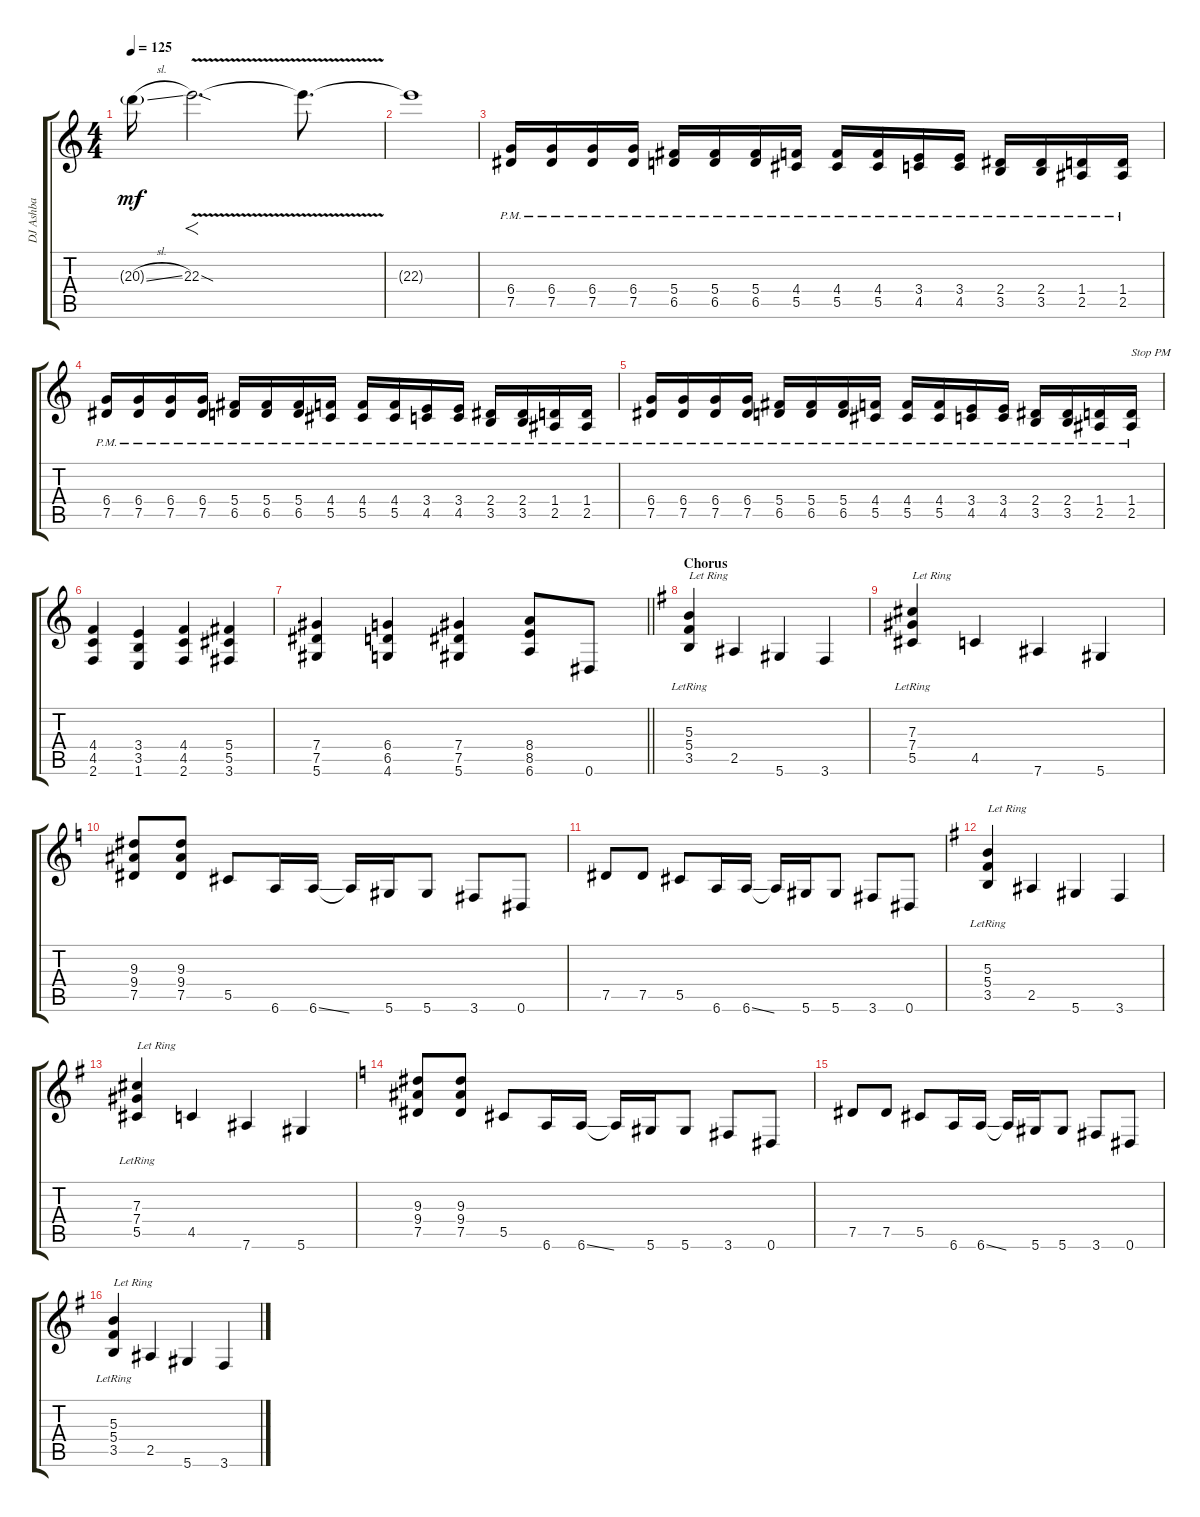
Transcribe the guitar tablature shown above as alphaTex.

\track ("DJ Ashba" "DJ Ashba") {instrument overdrivenguitar}
\staff {score tabs}
\tuning (Eb4 Bb3 Gb3 Db3 Ab2 Eb2) {hide}
\ts (4 4)
\tempo 125
\clef g2
\ks c
20.3{sl g}.16{dy mf} 22.3{v sod}.2{f d} 22.3{t}.8{d} |
22.3{t}.1 |
(6.4{pm} 7.5{pm}).16 (6.4{pm} 7.5{pm}).16 (6.4{pm} 7.5{pm}).16 (6.4{pm} 7.5{pm}).16 (5.4{pm} 6.5{pm}).16 (5.4{pm} 6.5{pm}).16 (5.4{pm} 6.5{pm}).16 (4.4{pm} 5.5{pm}).16 (4.4{pm} 5.5{pm}).16 (4.4{pm} 5.5{pm}).16 (3.4{pm} 4.5{pm}).16 (3.4{pm} 4.5{pm}).16 (2.4{pm} 3.5{pm}).16 (2.4{pm} 3.5{pm}).16 (1.4{pm} 2.5{pm}).16 (1.4{pm} 2.5{pm}).16 |
(6.4{pm} 7.5{pm}).16 (6.4{pm} 7.5{pm}).16 (6.4{pm} 7.5{pm}).16 (6.4{pm} 7.5{pm}).16 (5.4{pm} 6.5{pm}).16 (5.4{pm} 6.5{pm}).16 (5.4{pm} 6.5{pm}).16 (4.4{pm} 5.5{pm}).16 (4.4{pm} 5.5{pm}).16 (4.4{pm} 5.5{pm}).16 (3.4{pm} 4.5{pm}).16 (3.4{pm} 4.5{pm}).16 (2.4{pm} 3.5{pm}).16 (2.4{pm} 3.5{pm}).16 (1.4{pm} 2.5{pm}).16 (1.4{pm} 2.5{pm}).16 |
(6.4{pm} 7.5{pm}).16 (6.4{pm} 7.5{pm}).16 (6.4{pm} 7.5{pm}).16 (6.4{pm} 7.5{pm}).16 (5.4{pm} 6.5{pm}).16 (5.4{pm} 6.5{pm}).16 (5.4{pm} 6.5{pm}).16 (4.4{pm} 5.5{pm}).16 (4.4{pm} 5.5{pm}).16 (4.4{pm} 5.5{pm}).16 (3.4{pm} 4.5{pm}).16 (3.4{pm} 4.5{pm}).16 (2.4{pm} 3.5{pm}).16 (2.4{pm} 3.5{pm}).16 (1.4{pm} 2.5{pm}).16 (1.4{pm} 2.5{pm}).16{txt "Stop PM"} |
(4.4 4.5 2.6).4 (3.4 3.5 1.6).4 (4.4 4.5 2.6).4 (5.4 5.5 3.6).4 |
\barLineRight lightlight
(7.4 7.5 5.6).4 (6.4 6.5 4.6).4 (7.4 7.5 5.6).4 (8.4 8.5 6.6).8 0.6.8 |
\section ("" "Chorus")
\ks g
(5.3{lr} 5.4{lr} 3.5{lr}).4{txt "Let Ring"} 2.5.4 5.6.4 3.6.4 |
(7.3{lr} 7.4{lr} 5.5{lr}).4{txt "Let Ring"} 4.5.4 7.6.4 5.6.4 |
\ks c
(9.3 9.4 7.5).8 (9.3 9.4 7.5).8 5.5.8 6.6.16 6.6{ss}.16 6.6{t}.16 5.6.16 5.6.8 3.6.8 0.6.8 |
7.5.8 7.5.8 5.5.8 6.6.16 6.6{ss}.16 6.6{t}.16 5.6.16 5.6.8 3.6.8 0.6.8 |
\ks g
(5.3{lr} 5.4{lr} 3.5{lr}).4{txt "Let Ring"} 2.5.4 5.6.4 3.6.4 |
(7.3{lr} 7.4{lr} 5.5{lr}).4{txt "Let Ring"} 4.5.4 7.6.4 5.6.4 |
\ks c
(9.3 9.4 7.5).8 (9.3 9.4 7.5).8 5.5.8 6.6.16 6.6{ss}.16 6.6{t}.16 5.6.16 5.6.8 3.6.8 0.6.8 |
7.5.8 7.5.8 5.5.8 6.6.16 6.6{ss}.16 6.6{t}.16 5.6.16 5.6.8 3.6.8 0.6.8 |
\ks g
(5.3{lr} 5.4{lr} 3.5{lr}).4{txt "Let Ring"} 2.5.4 5.6.4 3.6.4
